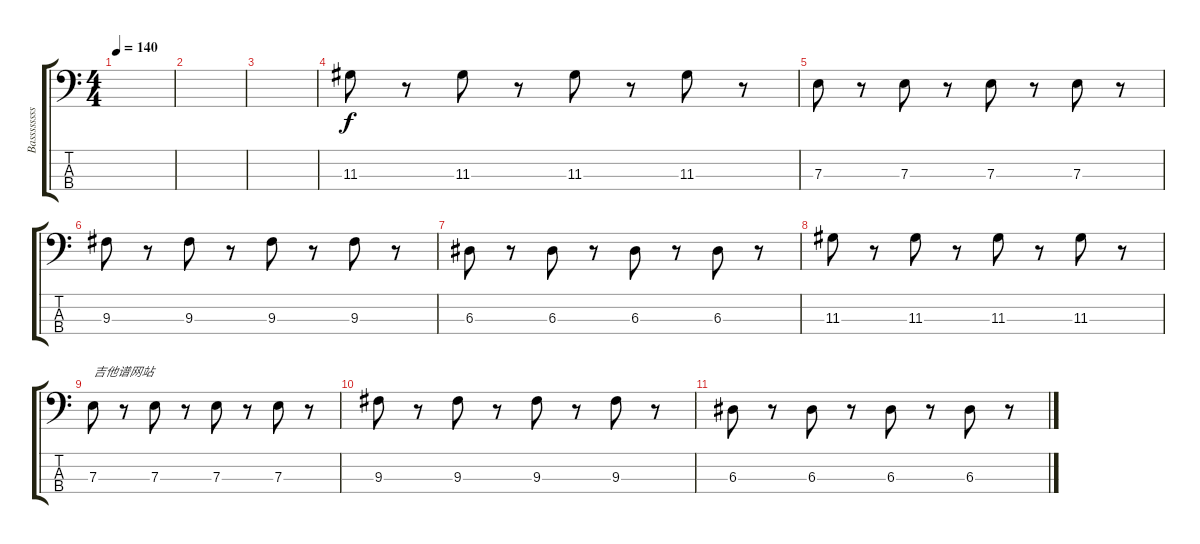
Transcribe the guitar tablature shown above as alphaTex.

\track ("Bassssssssssss" "Bassssssss") {instrument electricbassfinger}
\staff {score tabs}
\tuning (G2 D2 A1 E1) {hide}
\ts (4 4)
\tempo 140
\clef f4
\ks c
|
|
|
11.3.8{dy f} r.8 11.3.8 r.8 11.3.8 r.8 11.3.8 r.8 |
7.3.8 r.8 7.3.8 r.8 7.3.8 r.8 7.3.8 r.8 |
9.3.8 r.8 9.3.8 r.8 9.3.8 r.8 9.3.8 r.8 |
6.3.8 r.8 6.3.8 r.8 6.3.8 r.8 6.3.8 r.8 |
11.3.8 r.8 11.3.8 r.8 11.3.8 r.8 11.3.8 r.8 |
7.3.8{txt "吉他谱网站"} r.8 7.3.8 r.8 7.3.8 r.8 7.3.8 r.8 |
9.3.8 r.8 9.3.8 r.8 9.3.8 r.8 9.3.8 r.8 |
6.3.8 r.8 6.3.8 r.8 6.3.8 r.8 6.3.8 r.8
